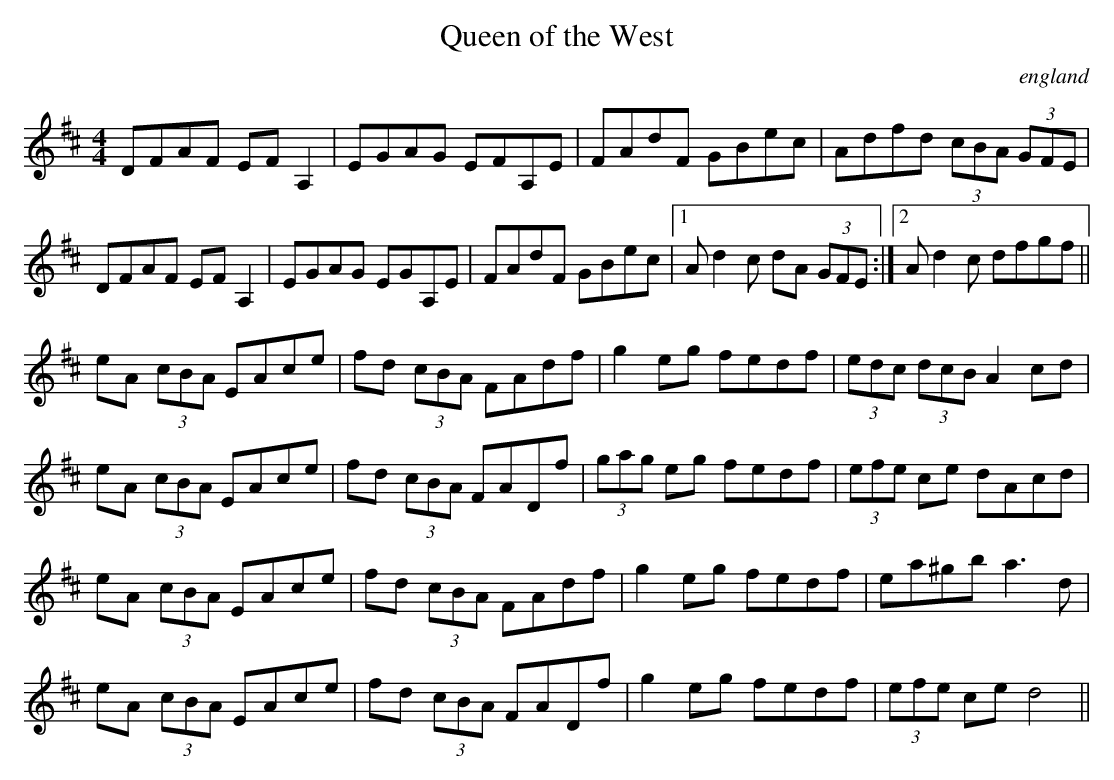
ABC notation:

X:1
T:Queen of the West
O:england
M:4/4
K:D
DFAF EFA,2 | EGAG EFA,E | FAdF GBec | Adfd (3cBA (3GFE |
DFAF EFA,2 | EGAG EGA,E | FAdF GBec |1 Ad2c dA (3GFE :|2 Ad2c dfgf ||
eA (3cBA EAce | fd (3cBA FAdf | g2eg fedf | (3edc (3dcB A2cd |
eA (3cBA EAce | fd (3cBA FADf | (3gag eg fedf | (3efe ce dAcd |
eA (3cBA EAce | fd (3cBA FAdf | g2eg fedf | ea^gb a3 d |
eA (3cBA EAce | fd (3cBA FADf | g2eg fedf | (3efe ce d4 ||
